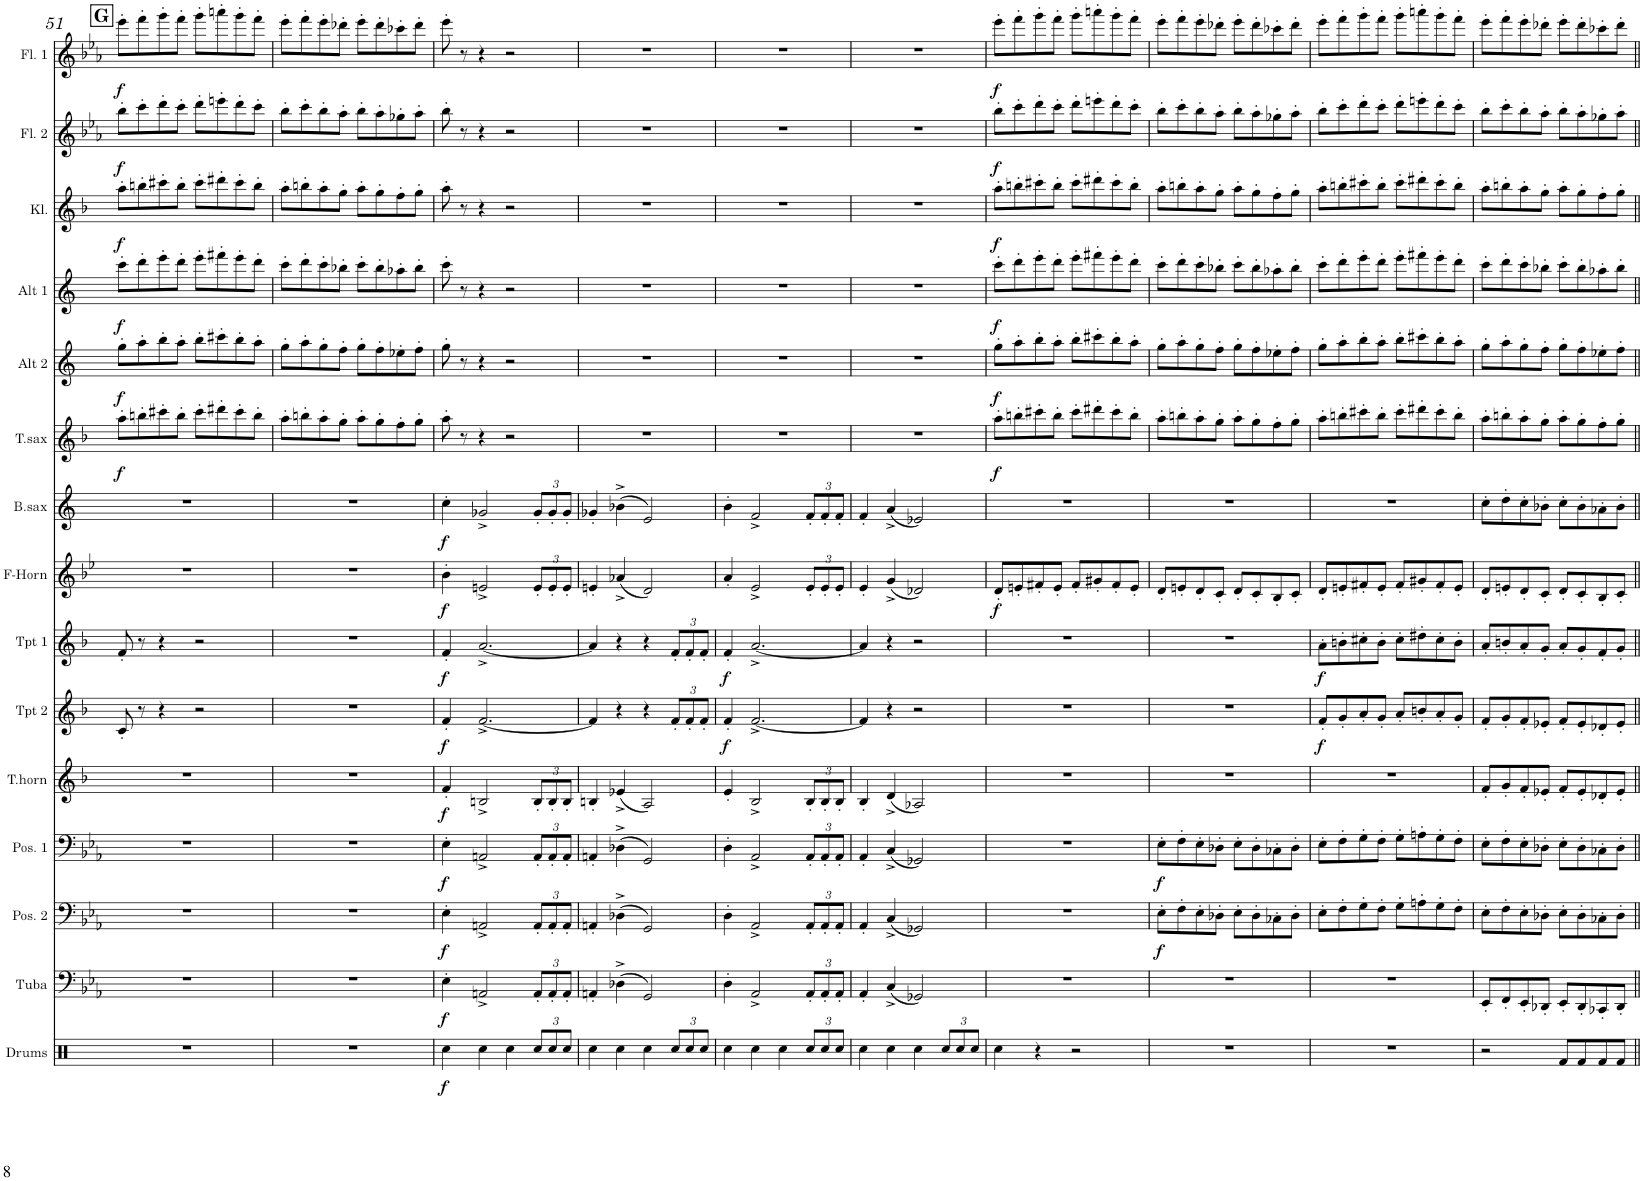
**kern	**dynam	**kern	**dynam	**kern	**dynam	**kern	**dynam	**kern	**dynam	**kern	**dynam	**kern	**dynam	**kern	**dynam	**kern	**dynam	**kern	**dynam	**kern	**dynam	**kern	**dynam	**kern	**dynam	**kern	**dynam	**kern	**dynam
*part15	*part15	*part14	*part14	*part13	*part13	*part12	*part12	*part11	*part11	*part10	*part10	*part9	*part9	*part8	*part8	*part7	*part7	*part6	*part6	*part5	*part5	*part4	*part4	*part3	*part3	*part2	*part2	*part1	*part1
*staff15	*staff15	*staff14	*staff14	*staff13	*staff13	*staff12	*staff12	*staff11	*staff11	*staff10	*staff10	*staff9	*staff9	*staff8	*staff8	*staff7	*staff7	*staff6	*staff6	*staff5	*staff5	*staff4	*staff4	*staff3	*staff3	*staff2	*staff2	*staff1	*staff1
*I"Drums	*	*I"Tuba	*	*I"Posaune 2	*	*I"Posaune 1	*	*I"Tenorhorn	*	*I"Tpt 2	*	*I"Tpt 1	*	*I"F-Horn	*	*I"Baritonsax	*	*I"Tenorsax	*	*I"Altsax 2	*	*I"Altsax 1	*	*I"Klarinette	*	*I"Flöte 2	*	*I"Flöte 1	*
*I'Drums	*	*I'Tuba	*	*I'Pos. 2	*	*I'Pos. 1	*	*I'T.horn	*	*I'Tpt 2	*	*I'Tpt 1	*	*I'F-Horn	*	*I'B.sax	*	*I'T.sax	*	*I'Alt 2	*	*I'Alt 1	*	*I'Kl.	*	*I'Fl. 2	*	*I'Fl. 1	*
!!LO:PB:g=z
*clefX	*	*clefF4	*	*clefF4	*	*clefF4	*	*clefG2	*	*clefG2	*	*clefG2	*	*clefG2	*	*clefG2	*	*clefG2	*	*clefG2	*	*clefG2	*	*clefG2	*	*clefG2	*	*clefG2	*
*	*	*	*	*	*	*	*	*Trd8c14	*	*Trd1c2	*	*Trd1c2	*	*Trd4c7	*	*Trd12c21	*	*Trd8c14	*	*Trd5c9	*	*Trd5c9	*	*Trd1c2	*	*	*	*	*
*k[b-e-]	*	*k[b-e-a-]	*	*k[b-e-a-]	*	*k[b-e-a-]	*	*k[b-]	*	*k[b-]	*	*k[b-]	*	*k[b-e-]	*	*k[]	*	*k[b-]	*	*k[]	*	*k[]	*	*k[b-]	*	*k[b-e-a-]	*	*k[b-e-a-]	*
*M4/4	*	*M4/4	*	*M4/4	*	*M4/4	*	*M4/4	*	*M4/4	*	*M4/4	*	*M4/4	*	*M4/4	*	*M4/4	*	*M4/4	*	*M4/4	*	*M4/4	*	*M4/4	*	*M4/4	*
!!LO:REH:place=s1:a:B:cj:fs=14:t=G
=51	=51	=51	=51	=51	=51	=51	=51	=51	=51	=51	=51	=51	=51	=51	=51	=51	=51	=51	=51	=51	=51	=51	=51	=51	=51	=51	=51	=51	=51
!	!	!	!	!	!	!	!	!	!	!	!	!	!	!	!	!	!	!	!LO:DY:b	!	!LO:DY:b	!	!LO:DY:b	!	!LO:DY:b	!	!LO:DY:b	!	!LO:DY:b
1r	.	1r	.	1r	.	1r	.	1r	.	8c'/	.	8f'/	.	1r	.	1r	.	8aa'\L	f	8gg'\L	f	8ccc'\L	f	8aa'\L	f	8bb-'\L	f	8eee-'\L	f
.	.	.	.	.	.	.	.	.	.	8r	.	8r	.	.	.	.	.	8bbn'\	.	8aa'\	.	8ddd'\	.	8bbn'\	.	8ccc'\	.	8fff'\	.
.	.	.	.	.	.	.	.	.	.	4r	.	4r	.	.	.	.	.	8ccc#X'\	.	8bb'\	.	8eee'\	.	8ccc#X'\	.	8ddd'\	.	8ggg'\	.
.	.	.	.	.	.	.	.	.	.	.	.	.	.	.	.	.	.	8bb'\J	.	8aa'\J	.	8ddd'\J	.	8bb'\J	.	8ccc'\J	.	8fff'\J	.
.	.	.	.	.	.	.	.	.	.	2r	.	2r	.	.	.	.	.	8ccc#'\L	.	8bb'\L	.	8eee'\L	.	8ccc#'\L	.	8ddd'\L	.	8ggg'\L	.
.	.	.	.	.	.	.	.	.	.	.	.	.	.	.	.	.	.	8ddd#X'\	.	8ccc#X'\	.	8fff#X'\	.	8ddd#X'\	.	8eeen'\	.	8aaan'\	.
.	.	.	.	.	.	.	.	.	.	.	.	.	.	.	.	.	.	8ccc#'\	.	8bb'\	.	8eee'\	.	8ccc#'\	.	8ddd'\	.	8ggg'\	.
.	.	.	.	.	.	.	.	.	.	.	.	.	.	.	.	.	.	8bb'\J	.	8aa'\J	.	8ddd'\J	.	8bb'\J	.	8ccc'\J	.	8fff'\J	.
=52	=52	=52	=52	=52	=52	=52	=52	=52	=52	=52	=52	=52	=52	=52	=52	=52	=52	=52	=52	=52	=52	=52	=52	=52	=52	=52	=52	=52	=52
1r	.	1r	.	1r	.	1r	.	1r	.	1r	.	1r	.	1r	.	1r	.	8aa'\L	.	8gg'\L	.	8ccc'\L	.	8aa'\L	.	8bb-'\L	.	8eee-'\L	.
.	.	.	.	.	.	.	.	.	.	.	.	.	.	.	.	.	.	8bbn'\	.	8aa'\	.	8ddd'\	.	8bbn'\	.	8ccc'\	.	8fff'\	.
.	.	.	.	.	.	.	.	.	.	.	.	.	.	.	.	.	.	8aa'\	.	8gg'\	.	8ccc'\	.	8aa'\	.	8bb-'\	.	8eee-'\	.
.	.	.	.	.	.	.	.	.	.	.	.	.	.	.	.	.	.	8gg'\J	.	8ff'\J	.	8bb-X'\J	.	8gg'\J	.	8aa-'\J	.	8ddd-X'\J	.
.	.	.	.	.	.	.	.	.	.	.	.	.	.	.	.	.	.	8aa'\L	.	8gg'\L	.	8ccc'\L	.	8aa'\L	.	8bb-'\L	.	8eee-'\L	.
.	.	.	.	.	.	.	.	.	.	.	.	.	.	.	.	.	.	8gg'\	.	8ff'\	.	8bb-'\	.	8gg'\	.	8aa-'\	.	8ddd-'\	.
.	.	.	.	.	.	.	.	.	.	.	.	.	.	.	.	.	.	8ff'\	.	8ee-X'\	.	8aa-X'\	.	8ff'\	.	8gg-X'\	.	8ccc-X'\	.
.	.	.	.	.	.	.	.	.	.	.	.	.	.	.	.	.	.	8gg'\J	.	8ff'\J	.	8bb-'\J	.	8gg'\J	.	8aa-'\J	.	8ddd-'\J	.
=53	=53	=53	=53	=53	=53	=53	=53	=53	=53	=53	=53	=53	=53	=53	=53	=53	=53	=53	=53	=53	=53	=53	=53	=53	=53	=53	=53	=53	=53
!	!LO:DY:b	!	!LO:DY:b	!	!LO:DY:b	!	!LO:DY:b	!	!LO:DY:b	!	!LO:DY:b	!	!LO:DY:b	!	!LO:DY:b	!	!LO:DY:b	!	!	!	!	!	!	!	!	!	!	!	!
4Rcc\	f	4E-'\	f	4E-'\	f	4E-'\	f	4f'/	f	4f'/	f	4f'/	f	4b-'\	f	4cc'\	f	8aa'\	.	8gg'\	.	8ccc'\	.	8aa'\	.	8bb-'\	.	8eee-'\	.
.	.	.	.	.	.	.	.	.	.	.	.	.	.	.	.	.	.	8r	.	8r	.	8r	.	8r	.	8r	.	8r	.
4Rcc\	.	2AAn^/	.	2AAn^/	.	2AAn^/	.	2Bn^/	.	[2.f^/	.	[2.a^/	.	2en^/	.	2g-X^/	.	4r	.	4r	.	4r	.	4r	.	4r	.	4r	.
4Rcc\	.	.	.	.	.	.	.	.	.	.	.	.	.	.	.	.	.	2r	.	2r	.	2r	.	2r	.	2r	.	2r	.
*Xbrackettup	*	*Xbrackettup	*	*Xbrackettup	*	*Xbrackettup	*	*Xbrackettup	*	*	*	*	*	*Xbrackettup	*	*Xbrackettup	*	*	*	*	*	*	*	*	*	*	*	*	*
12Rcc/L	.	12AA'/L	.	12AA'/L	.	12AA'/L	.	12B'/L	.	.	.	.	.	12e'/L	.	12g-'/L	.	.	.	.	.	.	.	.	.	.	.	.	.
12Rcc/	.	12AA'/	.	12AA'/	.	12AA'/	.	12B'/	.	.	.	.	.	12e'/	.	12g-'/	.	.	.	.	.	.	.	.	.	.	.	.	.
12Rcc/J	.	12AA'/J	.	12AA'/J	.	12AA'/J	.	12B'/J	.	.	.	.	.	12e'/J	.	12g-'/J	.	.	.	.	.	.	.	.	.	.	.	.	.
=54	=54	=54	=54	=54	=54	=54	=54	=54	=54	=54	=54	=54	=54	=54	=54	=54	=54	=54	=54	=54	=54	=54	=54	=54	=54	=54	=54	=54	=54
4Rcc\	.	4AAn'/	.	4AAn'/	.	4AAn'/	.	4Bn'/	.	4f/]	.	4a/]	.	4en'/	.	4g-X'/	.	1r	.	1r	.	1r	.	1r	.	1r	.	1r	.
4Rcc\	.	(4D-X^\	.	(4D-X^\	.	(4D-X^\	.	(4e-X^/	.	4r	.	4r	.	(4a-X^/	.	(4b-X^\	.	.	.	.	.	.	.	.	.	.	.	.	.
4Rcc\	.	2GG/)	.	2GG/)	.	2GG/)	.	2A/)	.	4r	.	4r	.	2d/)	.	2e/)	.	.	.	.	.	.	.	.	.	.	.	.	.
*	*	*	*	*	*	*	*	*	*	*Xbrackettup	*	*Xbrackettup	*	*	*	*	*	*	*	*	*	*	*	*	*	*	*	*	*
12Rcc/L	.	.	.	.	.	.	.	.	.	12f'/L	.	12f'/L	.	.	.	.	.	.	.	.	.	.	.	.	.	.	.	.	.
12Rcc/	.	.	.	.	.	.	.	.	.	12f'/	.	12f'/	.	.	.	.	.	.	.	.	.	.	.	.	.	.	.	.	.
12Rcc/J	.	.	.	.	.	.	.	.	.	12f'/J	.	12f'/J	.	.	.	.	.	.	.	.	.	.	.	.	.	.	.	.	.
=55	=55	=55	=55	=55	=55	=55	=55	=55	=55	=55	=55	=55	=55	=55	=55	=55	=55	=55	=55	=55	=55	=55	=55	=55	=55	=55	=55	=55	=55
!	!	!	!	!	!	!	!	!	!	!	!LO:DY:b	!	!LO:DY:b	!	!	!	!	!	!	!	!	!	!	!	!	!	!	!	!
4Rcc\	.	4D'\	.	4D'\	.	4D'\	.	4e'/	.	4f'/	f	4f'/	f	4a'/	.	4b'\	.	1r	.	1r	.	1r	.	1r	.	1r	.	1r	.
4Rcc\	.	2AA-^/	.	2AA-^/	.	2AA-^/	.	2B-^/	.	[2.f^/	.	[2.a^/	.	2e-^/	.	2f^/	.	.	.	.	.	.	.	.	.	.	.	.	.
4Rcc\	.	.	.	.	.	.	.	.	.	.	.	.	.	.	.	.	.	.	.	.	.	.	.	.	.	.	.	.	.
12Rcc/L	.	12AA-'/L	.	12AA-'/L	.	12AA-'/L	.	12B-'/L	.	.	.	.	.	12e-'/L	.	12f'/L	.	.	.	.	.	.	.	.	.	.	.	.	.
12Rcc/	.	12AA-'/	.	12AA-'/	.	12AA-'/	.	12B-'/	.	.	.	.	.	12e-'/	.	12f'/	.	.	.	.	.	.	.	.	.	.	.	.	.
12Rcc/J	.	12AA-'/J	.	12AA-'/J	.	12AA-'/J	.	12B-'/J	.	.	.	.	.	12e-'/J	.	12f'/J	.	.	.	.	.	.	.	.	.	.	.	.	.
=56	=56	=56	=56	=56	=56	=56	=56	=56	=56	=56	=56	=56	=56	=56	=56	=56	=56	=56	=56	=56	=56	=56	=56	=56	=56	=56	=56	=56	=56
4Rcc\	.	4AA-'/	.	4AA-'/	.	4AA-'/	.	4B-'/	.	4f/]	.	4a/]	.	4e-'/	.	4f'/	.	1r	.	1r	.	1r	.	1r	.	1r	.	1r	.
4Rcc\	.	(4C^/	.	(4C^/	.	(4C^/	.	(4d^/	.	4r	.	4r	.	(4g^/	.	(4a^/	.	.	.	.	.	.	.	.	.	.	.	.	.
4Rcc\	.	2GG-X/)	.	2GG-X/)	.	2GG-X/)	.	2A-X/)	.	2r	.	2r	.	2d-X/)	.	2e-X/)	.	.	.	.	.	.	.	.	.	.	.	.	.
12Rcc/L	.	.	.	.	.	.	.	.	.	.	.	.	.	.	.	.	.	.	.	.	.	.	.	.	.	.	.	.	.
12Rcc/	.	.	.	.	.	.	.	.	.	.	.	.	.	.	.	.	.	.	.	.	.	.	.	.	.	.	.	.	.
12Rcc/J	.	.	.	.	.	.	.	.	.	.	.	.	.	.	.	.	.	.	.	.	.	.	.	.	.	.	.	.	.
=57	=57	=57	=57	=57	=57	=57	=57	=57	=57	=57	=57	=57	=57	=57	=57	=57	=57	=57	=57	=57	=57	=57	=57	=57	=57	=57	=57	=57	=57
!	!	!	!	!	!	!	!	!	!	!	!	!	!	!	!LO:DY:b	!	!	!	!LO:DY:b	!	!LO:DY:b	!	!LO:DY:b	!	!LO:DY:b	!	!LO:DY:b	!	!LO:DY:b
4Rcc\	.	1r	.	1r	.	1r	.	1r	.	1r	.	1r	.	8d'/L	f	1r	.	8aa'\L	f	8gg'\L	f	8ccc'\L	f	8aa'\L	f	8bb-'\L	f	8eee-'\L	f
.	.	.	.	.	.	.	.	.	.	.	.	.	.	8en'/	.	.	.	8bbn'\	.	8aa'\	.	8ddd'\	.	8bbn'\	.	8ccc'\	.	8fff'\	.
4r	.	.	.	.	.	.	.	.	.	.	.	.	.	8f#X'/	.	.	.	8ccc#X'\	.	8bb'\	.	8eee'\	.	8ccc#X'\	.	8ddd'\	.	8ggg'\	.
.	.	.	.	.	.	.	.	.	.	.	.	.	.	8e'/J	.	.	.	8bb'\J	.	8aa'\J	.	8ddd'\J	.	8bb'\J	.	8ccc'\J	.	8fff'\J	.
2r	.	.	.	.	.	.	.	.	.	.	.	.	.	8f#'/L	.	.	.	8ccc#'\L	.	8bb'\L	.	8eee'\L	.	8ccc#'\L	.	8ddd'\L	.	8ggg'\L	.
.	.	.	.	.	.	.	.	.	.	.	.	.	.	8g#X'/	.	.	.	8ddd#X'\	.	8ccc#X'\	.	8fff#X'\	.	8ddd#X'\	.	8eeen'\	.	8aaan'\	.
.	.	.	.	.	.	.	.	.	.	.	.	.	.	8f#'/	.	.	.	8ccc#'\	.	8bb'\	.	8eee'\	.	8ccc#'\	.	8ddd'\	.	8ggg'\	.
.	.	.	.	.	.	.	.	.	.	.	.	.	.	8e'/J	.	.	.	8bb'\J	.	8aa'\J	.	8ddd'\J	.	8bb'\J	.	8ccc'\J	.	8fff'\J	.
=58	=58	=58	=58	=58	=58	=58	=58	=58	=58	=58	=58	=58	=58	=58	=58	=58	=58	=58	=58	=58	=58	=58	=58	=58	=58	=58	=58	=58	=58
!	!	!	!	!	!LO:DY:b	!	!LO:DY:b	!	!	!	!	!	!	!	!	!	!	!	!	!	!	!	!	!	!	!	!	!	!
1r	.	1r	.	8E-'\L	f	8E-'\L	f	1r	.	1r	.	1r	.	8d'/L	.	1r	.	8aa'\L	.	8gg'\L	.	8ccc'\L	.	8aa'\L	.	8bb-'\L	.	8eee-'\L	.
.	.	.	.	8F'\	.	8F'\	.	.	.	.	.	.	.	8en'/	.	.	.	8bbn'\	.	8aa'\	.	8ddd'\	.	8bbn'\	.	8ccc'\	.	8fff'\	.
.	.	.	.	8E-'\	.	8E-'\	.	.	.	.	.	.	.	8d'/	.	.	.	8aa'\	.	8gg'\	.	8ccc'\	.	8aa'\	.	8bb-'\	.	8eee-'\	.
.	.	.	.	8D-X'\J	.	8D-X'\J	.	.	.	.	.	.	.	8c'/J	.	.	.	8gg'\J	.	8ff'\J	.	8bb-X'\J	.	8gg'\J	.	8aa-'\J	.	8ddd-X'\J	.
.	.	.	.	8E-'\L	.	8E-'\L	.	.	.	.	.	.	.	8d'/L	.	.	.	8aa'\L	.	8gg'\L	.	8ccc'\L	.	8aa'\L	.	8bb-'\L	.	8eee-'\L	.
.	.	.	.	8D-'\	.	8D-'\	.	.	.	.	.	.	.	8c'/	.	.	.	8gg'\	.	8ff'\	.	8bb-'\	.	8gg'\	.	8aa-'\	.	8ddd-'\	.
.	.	.	.	8C-X'\	.	8C-X'\	.	.	.	.	.	.	.	8B-'/	.	.	.	8ff'\	.	8ee-X'\	.	8aa-X'\	.	8ff'\	.	8gg-X'\	.	8ccc-X'\	.
.	.	.	.	8D-'\J	.	8D-'\J	.	.	.	.	.	.	.	8c'/J	.	.	.	8gg'\J	.	8ff'\J	.	8bb-'\J	.	8gg'\J	.	8aa-'\J	.	8ddd-'\J	.
=59	=59	=59	=59	=59	=59	=59	=59	=59	=59	=59	=59	=59	=59	=59	=59	=59	=59	=59	=59	=59	=59	=59	=59	=59	=59	=59	=59	=59	=59
!	!	!	!	!	!	!	!	!	!	!	!LO:DY:b	!	!LO:DY:b	!	!	!	!	!	!	!	!	!	!	!	!	!	!	!	!
1r	.	1r	.	8E-'\L	.	8E-'\L	.	1r	.	8f'/L	f	8a'\L	f	8d'/L	.	1r	.	8aa'\L	.	8gg'\L	.	8ccc'\L	.	8aa'\L	.	8bb-'\L	.	8eee-'\L	.
.	.	.	.	8F'\	.	8F'\	.	.	.	8g'/	.	8bn'\	.	8en'/	.	.	.	8bbn'\	.	8aa'\	.	8ddd'\	.	8bbn'\	.	8ccc'\	.	8fff'\	.
.	.	.	.	8G'\	.	8G'\	.	.	.	8a'/	.	8cc#X'\	.	8f#X'/	.	.	.	8ccc#X'\	.	8bb'\	.	8eee'\	.	8ccc#X'\	.	8ddd'\	.	8ggg'\	.
.	.	.	.	8F'\J	.	8F'\J	.	.	.	8g'/J	.	8b'\J	.	8e'/J	.	.	.	8bb'\J	.	8aa'\J	.	8ddd'\J	.	8bb'\J	.	8ccc'\J	.	8fff'\J	.
.	.	.	.	8G'\L	.	8G'\L	.	.	.	8a'/L	.	8cc#'\L	.	8f#'/L	.	.	.	8ccc#'\L	.	8bb'\L	.	8eee'\L	.	8ccc#'\L	.	8ddd'\L	.	8ggg'\L	.
.	.	.	.	8An'\	.	8An'\	.	.	.	8bn'/	.	8dd#X'\	.	8g#X'/	.	.	.	8ddd#X'\	.	8ccc#X'\	.	8fff#X'\	.	8ddd#X'\	.	8eeen'\	.	8aaan'\	.
.	.	.	.	8G'\	.	8G'\	.	.	.	8a'/	.	8cc#'\	.	8f#'/	.	.	.	8ccc#'\	.	8bb'\	.	8eee'\	.	8ccc#'\	.	8ddd'\	.	8ggg'\	.
.	.	.	.	8F'\J	.	8F'\J	.	.	.	8g'/J	.	8b'\J	.	8e'/J	.	.	.	8bb'\J	.	8aa'\J	.	8ddd'\J	.	8bb'\J	.	8ccc'\J	.	8fff'\J	.
=60	=60	=60	=60	=60	=60	=60	=60	=60	=60	=60	=60	=60	=60	=60	=60	=60	=60	=60	=60	=60	=60	=60	=60	=60	=60	=60	=60	=60	=60
2r	.	8EE-'/L	.	8E-'\L	.	8E-'\L	.	8f'/L	.	8f'/L	.	8a'/L	.	8d'/L	.	8cc'\L	.	8aa'\L	.	8gg'\L	.	8ccc'\L	.	8aa'\L	.	8bb-'\L	.	8eee-'\L	.
.	.	8FF'/	.	8F'\	.	8F'\	.	8g'/	.	8g'/	.	8bn'/	.	8en'/	.	8dd'\	.	8bbn'\	.	8aa'\	.	8ddd'\	.	8bbn'\	.	8ccc'\	.	8fff'\	.
.	.	8EE-'/	.	8E-'\	.	8E-'\	.	8f'/	.	8f'/	.	8a'/	.	8d'/	.	8cc'\	.	8aa'\	.	8gg'\	.	8ccc'\	.	8aa'\	.	8bb-'\	.	8eee-'\	.
.	.	8DD-X'/J	.	8D-X'\J	.	8D-X'\J	.	8e-X'/J	.	8e-X'/J	.	8g'/J	.	8c'/J	.	8b-X'\J	.	8gg'\J	.	8ff'\J	.	8bb-X'\J	.	8gg'\J	.	8aa-'\J	.	8ddd-X'\J	.
8Rf/L	.	8EE-'/L	.	8E-'\L	.	8E-'\L	.	8f'/L	.	8f'/L	.	8a'/L	.	8d'/L	.	8cc'\L	.	8aa'\L	.	8gg'\L	.	8ccc'\L	.	8aa'\L	.	8bb-'\L	.	8eee-'\L	.
8Rf/	.	8DD-'/	.	8D-'\	.	8D-'\	.	8e-'/	.	8e-'/	.	8g'/	.	8c'/	.	8b-'\	.	8gg'\	.	8ff'\	.	8bb-'\	.	8gg'\	.	8aa-'\	.	8ddd-'\	.
8Rf/	.	8CC-X'/	.	8C-X'\	.	8C-X'\	.	8d-X'/	.	8d-X'/	.	8f'/	.	8B-'/	.	8a-X'\	.	8ff'\	.	8ee-X'\	.	8aa-X'\	.	8ff'\	.	8gg-X'\	.	8ccc-X'\	.
8Rf/J	.	8DD-'/J	.	8D-'\J	.	8D-'\J	.	8e-'/J	.	8e-'/J	.	8g'/J	.	8c'/J	.	8b-'\J	.	8gg'\J	.	8ff'\J	.	8bb-'\J	.	8gg'\J	.	8aa-'\J	.	8ddd-'\J	.
=||	=||	=||	=||	=||	=||	=||	=||	=||	=||	=||	=||	=||	=||	=||	=||	=||	=||	=||	=||	=||	=||	=||	=||	=||	=||	=||	=||	=||	=||
*-	*-	*-	*-	*-	*-	*-	*-	*-	*-	*-	*-	*-	*-	*-	*-	*-	*-	*-	*-	*-	*-	*-	*-	*-	*-	*-	*-	*-	*-
